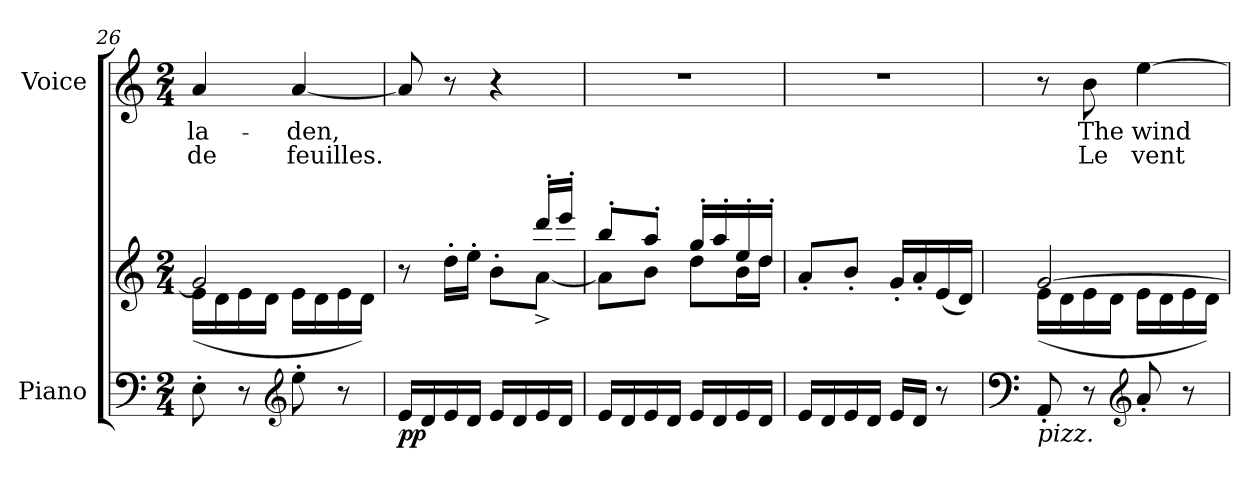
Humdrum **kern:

**kern	**kern	**dynam	**kern	**text	**text	**dynam
*part2	*part2	*part2	*part1	*part1	*part1	*part1
*staff3	*staff2	*staff2/3	*staff1	*staff1	*staff1	*staff1
*I"Piano	*	*	*I"Voice	*	*	*
*I'Pno	*	*	*	*	*	*
*clefF4	*clefG2	*	*clefG2	*	*	*
*k[]	*k[]	*	*k[]	*	*	*
*M2/4	*M2/4	*	*M2/4	*	*	*
=26	=26	=26	=26	=26	=26	=26
*	*^	*	*	*	*	*
!	!	!	!	!	!LO:LY:b	!LO:LY:b	!
8E'\	2g/]	(<16e\LL	.	4a/	la-	de	.
.	.	16d\	.	.	.	.	.
8r	.	16e\	.	.	.	.	.
.	.	16d\JJ	.	.	.	.	.
*clefG2	*	*	*	*	*	*	*
!	!	!	!	!	!LO:LY:b	!LO:LY:b	!
8ee'\	.	16e\LL	.	[4a/	-den,	feuilles.	.
.	.	16d\	.	.	.	.	.
8r	.	16e\	.	.	.	.	.
.	.	16d\JJ)	.	.	.	.	.
=27	=27	=27	=27	=27	=27	=27	=27
!	!	!	!LO:DY:b=2	!	!	!	!
16e/LL	4ryy	8r	pp	8a/]	.	.	.
16d/	.	.	.	.	.	.	.
!	!	!	!LO:DY:b	!	!	!	!
!	!	!	!LO:DY:n=1:b	!	!	!	!
16e/	.	16dd'\LL	mp other-dynamics	8r	.	.	.
16d/JJ	.	16ee'\JJ	.	.	.	.	.
16e/LL	8ryy	8b'\L	.	4r	.	.	.
16d/	.	.	.	.	.	.	.
16e/	16ddd'/LL	[8a^\J	.	.	.	.	.
16d/JJ	16eee'/JJ	.	.	.	.	.	.
!!LO:LB:g=z
=28	=28	=28	=28	=28	=28	=28	=28
16e/LL	8bb'/L	8a\L]	.	2r	.	.	.
16d/	.	.	.	.	.	.	.
16e/	8aa'/J	8b\J	.	.	.	.	.
16d/JJ	.	.	.	.	.	.	.
16e/LL	16gg'/LL	8dd\L	.	.	.	.	.
16d/	16aa'/	.	.	.	.	.	.
16e/	16ee'/	16b\L	.	.	.	.	.
16d/JJ	16dd'/JJ	16dd\JJ	.	.	.	.	.
*	*v	*v	*	*	*	*	*
=29	=29	=29	=29	=29	=29	=29
16e/LL	8a'/L	.	2r	.	.	.
16d/	.	.	.	.	.	.
16e/	8b'/J	.	.	.	.	.
16d/JJ	.	.	.	.	.	.
16e/LL	16g'/LL	.	.	.	.	.
16d/JJ	16a'/	.	.	.	.	.
8r	(<16e/	.	.	.	.	.
.	16d/JJ)	.	.	.	.	.
=30	=30	=30	=30	=30	=30	=30
*clefF4	*	*	*	*	*	*
*	*^	*	*	*	*	*
!LO:TX:b:i:t=pizz.	!	!	!	!	!	!	!
!	!	!	!LO:DY:b=2	!	!	!	!
!	!	!	!LO:DY:n=1:b	!	!	!	!
8AA'/	[2g/	(<16e\LL	mp pp	8r	.	.	.
.	.	16d\	.	.	.	.	.
!	!	!	!	!	!LO:LY:b	!LO:LY:b	!LO:DY:a
!	!	!	!	!	!	!	!LO:DY:n=1:a
8r	.	16e\	.	8b\	The	Le	other-dynamics p
.	.	16d\JJ	.	.	.	.	.
*clefG2	*	*	*	*	*	*	*
!	!	!	!	!	!LO:LY:b	!LO:LY:b	!
8a'/	.	16e\LL	.	[4ee\	wind	vent	.
.	.	16d\	.	.	.	.	.
8r	.	16e\	.	.	.	.	.
.	.	16d\JJ)	.	.	.	.	.
*	*v	*v	*	*	*	*	*
=	=	=	=	=	=	=
*-	*-	*-	*-	*-	*-	*-
